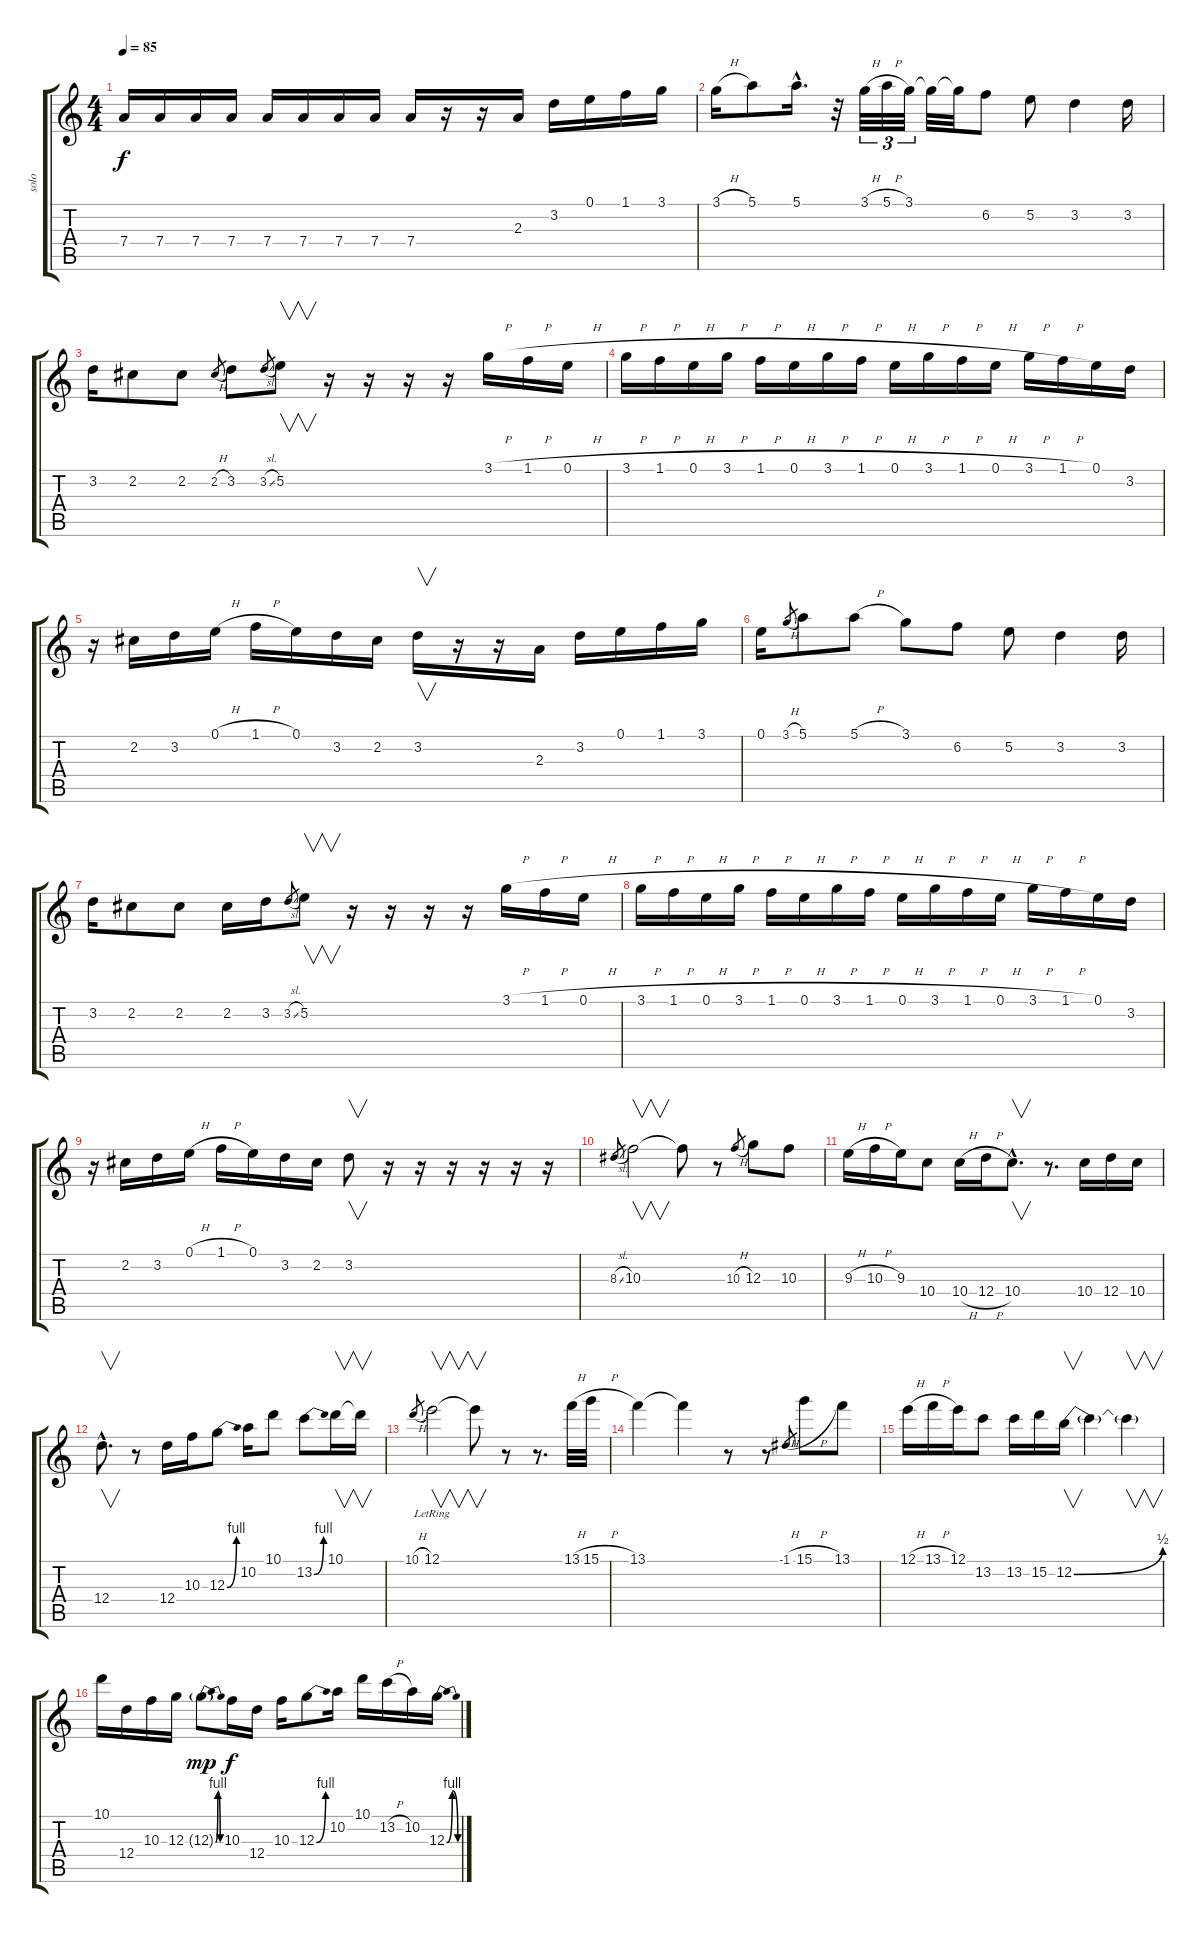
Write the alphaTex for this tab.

\track ("solo" "solo") {instrument electricguitarclean}
\staff {score tabs}
\tuning (E4 B3 G3 D3 A2 E2) {hide}
\ts (4 4)
\tempo 85
\clef g2
\ks c
7.4.16{dy f volume 4 instrument electricguitarclean} 7.4.16 7.4.16 7.4.16 7.4.16 7.4.16 7.4.16 7.4.16 7.4.16 r.16 r.16 2.3.16{volume 13 instrument electricguitarclean} 3.2.16 0.1.16 1.1.16 3.1.16 |
3.1{h}.16 5.1.8 5.1{hac}.16{d} r.32 3.1{h}.32{tu (3 2)} 5.1{h}.32{tu (3 2)} 3.1.32{tu (3 2)} 3.1{t}.32 3.1{t}.32 6.2.8 5.2.8 3.2.4 3.2.16 |
3.2.16 2.2.8 2.2.8 2.2{h}.8{gr} 3.2.8 3.2{sl}.8{gr} 5.2.8{v} r.16 r.16 r.16 r.16 3.1{h}.16 1.1{h}.16 0.1{h}.16 |
3.1{h}.16 1.1{h}.16 0.1{h}.16 3.1{h}.16 1.1{h}.16 0.1{h}.16 3.1{h}.16 1.1{h}.16 0.1{h}.16 3.1{h}.16 1.1{h}.16 0.1{h}.16 3.1{h}.16 1.1{h}.16 0.1.16 3.2.16 |
r.16 2.2.16 3.2.16 0.1{h}.16 1.1{h}.16 0.1.16 3.2.16 2.2.16 3.2.16{v} r.16 r.16 2.3.16 3.2.16 0.1.16 1.1.16 3.1.16 |
0.1.16 3.1{h}.8{gr} 5.1.8 5.1{h}.8 3.1.8 6.2.8 5.2.8 3.2.4 3.2.16 |
3.2.16 2.2.8 2.2.8 2.2.16 3.2.16 3.2{sl}.8{gr} 5.2.8{v} r.16 r.16 r.16 r.16 3.1{h}.16 1.1{h}.16 0.1{h}.16 |
3.1{h}.16 1.1{h}.16 0.1{h}.16 3.1{h}.16 1.1{h}.16 0.1{h}.16 3.1{h}.16 1.1{h}.16 0.1{h}.16 3.1{h}.16 1.1{h}.16 0.1{h}.16 3.1{h}.16 1.1{h}.16 0.1.16 3.2.16 |
r.16 2.2.16 3.2.16 0.1{h}.16 1.1{h}.16 0.1.16 3.2.16 2.2.16 3.2.8{v} r.16 r.16 r.16 r.16 r.16 r.16 |
8.3{sl}.8{gr} 10.3.2{v volume 15 instrument distortionguitar} 10.3{t}.8 r.8 10.3{h}.8{gr} 12.3.8 10.3.8 |
9.3{h}.16 10.3{h}.16 9.3.16 10.4.8 10.4{h}.16 12.4{h}.16 10.4{hac}.8{v d} r.8{d} 10.4.16 12.4.16 10.4.16 |
12.4{hac}.8{v d} r.8 12.4.16 10.3.16 12.3{be (bend 0 0 60 4)}.8 10.2.16 10.1.8 13.2{be (bend 0 0 60 4)}.8 10.1.16{v} 10.1{t}.16{v} |
10.1{h}.8{gr} 12.1{lr}.2{v} 12.1{t}.8{v} r.8 r.8{d} 13.1{h}.32 15.1{h}.32 |
13.1.4{volume 15} 13.1{t}.4 r.8 r.8 -1.1{h}.8{gr} 15.1{h}.8 13.1.8 |
12.1{h}.16 13.1{h}.16 12.1.16 13.2.8 13.2.16 15.2.16 12.2{be (bend 0 0 60 2)}.16{v} 12.2{t}.4 12.2{t}.4{v} |
10.1.16 12.4.16 10.3.16 12.3.16 12.3{be (bendrelease 0 0 30 4 30 4 60 0) g}.8{dy mp} 10.3.16{dy f} 12.4.16 10.3.16 12.3{be (bend 0 0 60 4)}.8 10.2.16 10.1.16 13.2{h}.16 10.2.16 12.3{be (bendrelease 0 0 30 4 30 4 60 0)}.16
